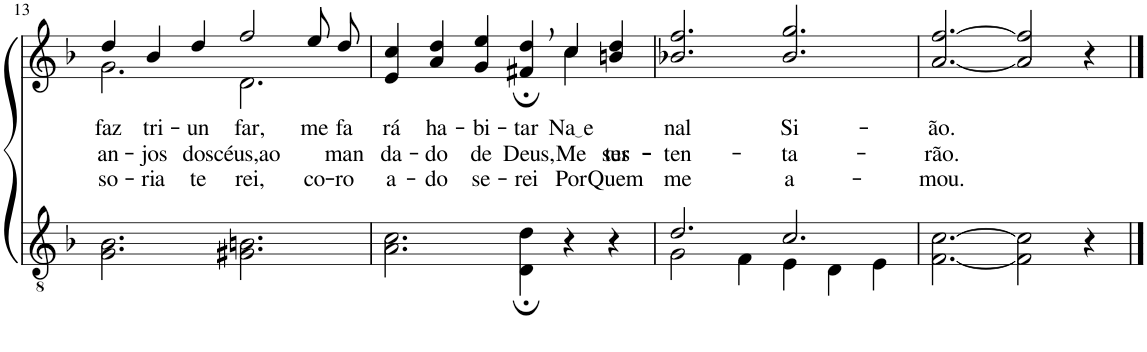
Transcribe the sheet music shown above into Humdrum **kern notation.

**kern	**kern	**text	**text	**text
*part2	*part1	*part1	*part1	*part1
*staff2	*staff1	*staff1	*staff1	*staff1
*I"Parte III e IV	*I"Parte I e II	*	*	*
!!LO:PB:g=z
*clefGv2	*clefG2	*	*	*
*Trd3c5	*Trd3c5	*	*	*
*k[b-]	*k[b-]	*	*	*
*M6/4	*M6/4	*	*	*
=13	=13	=13	=13	=13
*	*^	*	*	*
!	!	!	!LO:LY:b	!LO:LY:b	!LO:LY:b
2.G\ 2.B-\	4dd/	2.g\	faz	an-	-so-
!	!	!	!LO:LY:b	!LO:LY:b	!LO:LY:b
.	4b-/	.	tri-	-jos	-ria
!	!	!	!LO:LY:b	!LO:LY:b	!LO:LY:b
.	4dd/	.	-un-	dos	te-
!	!	!	!LO:LY:b	!LO:LY:b	!LO:LY:b
2.G#X\ 2.Bn\	2ff/	2.d\	-far,	céus,ao	-rei,
!	!	!	!LO:LY:b	!	!LO:LY:b
.	8ee/L	.	me	.	co-
!	!	!	!LO:LY:b	!LO:LY:b	!LO:LY:b
.	8dd/J	.	fa-	man-	-ro-
=14	=14	=14	=14	=14	=14
!	!	!	!LO:LY:b	!LO:LY:b	!LO:LY:b
2.A\ 2.c\	1ryy	4e/ 4cc/	-rá	-da-	-a-
!	!	!	!LO:LY:b	!LO:LY:b	!LO:LY:b
.	.	4a/ 4dd/	ha-	-do	-do
!	!	!	!LO:LY:b	!LO:LY:b	!LO:LY:b
.	.	4g/ 4ee/	-bi-	de	se-
!	!	!	!LO:LY:b	!LO:LY:b	!LO:LY:b
4D\; 4d\;	.	4f#X/; 4dd/;	-tar	Deus,	-rei
!	!	!	!LO:LY:b	!LO:LY:b	!LO:LY:b
4r	4cc\	4cc/	Na e	Me	Por
!	!	!	!LO:LY:b	!LO:LY:b	!LO:LY:b
4r	4ryy	4bn/ 4dd/	-ter-	sus-	Quem
=15	=15	=15	=15	=15	=15
*^	*	*	*	*	*
!	!	!	!	!LO:LY:b	!LO:LY:b	!LO:LY:b
*	*	*v	*v	*	*	*
2.d/	2G\	2.b-X/ 2.ff/	-nal	-ten-	me
.	4F\	.	.	.	.
!	!	!	!LO:LY:b	!LO:LY:b	!LO:LY:b
2.c/	4E\	2.b-/ 2.gg/	Si-	-ta-	a-
.	4D\	.	.	.	.
.	4E\	.	.	.	.
=16	=16	=16	=16	=16	=16
!	!	!	!LO:LY:b	!LO:LY:b	!LO:LY:b
*v	*v	*	*	*	*
[2.F\ [2.c\	[2.a/ [2.ff/	-ão.	-rão.	-mou.
2F\] 2c\]	2a/] 2ff/]	.	.	.
4r	4r	.	.	.
==	==	==	==	==
*-	*-	*-	*-	*-
